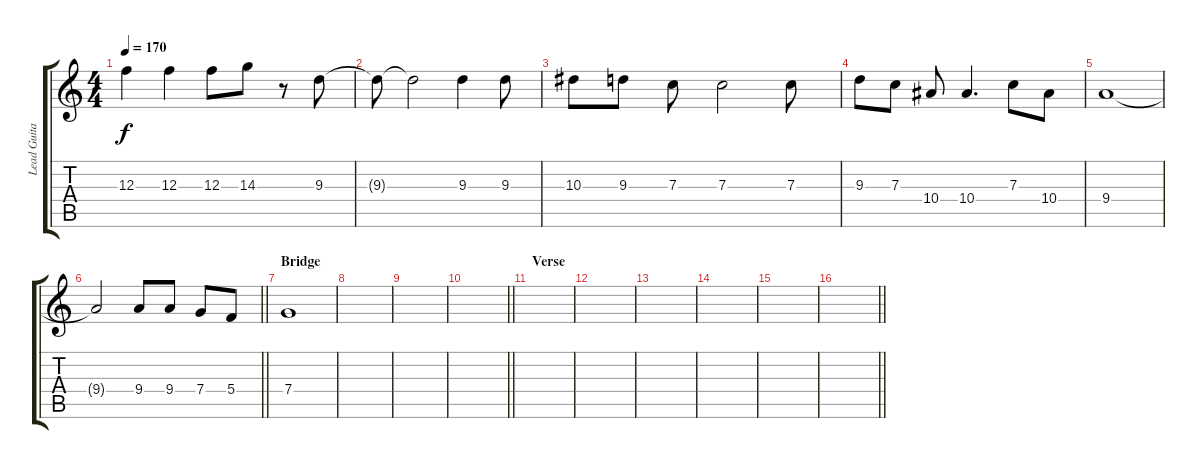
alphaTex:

\track ("Lead Guitar" "Lead Guita") {instrument distortionguitar}
\staff {score tabs}
\tuning (D4 A3 F3 C3 G2 D2) {hide}
\ts (4 4)
\tempo 170
\clef g2
\ks c
12.3.4{dy f} 12.3.4 12.3.8 14.3.8 r.8 9.3.8 |
9.3{t}.8 9.3{t}.2 9.3.4 9.3.8 |
10.3.8 9.3.8 7.3.8 7.3.2 7.3.8 |
9.3.8 7.3.8 10.4.8 10.4.4{d} 7.3.8 10.4.8 |
9.4.1 |
\barLineRight lightlight
9.4{t}.2 9.4.8 9.4.8 7.4.8 5.4.8 |
\section ("" "Bridge")
7.4.1 |
|
|
\barLineRight lightlight
|
\section ("" "Verse")
|
|
|
|
|
\barLineRight lightlight
